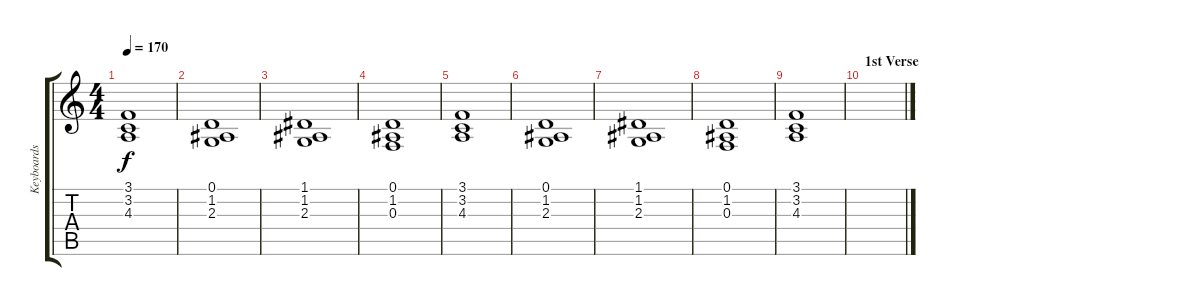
\track ("Keyboards" "Keyboards") {instrument choiraahs}
\staff {score tabs}
\tuning (D4 A3 F3 C3 G2 D2) {hide}
\ts (4 4)
\tempo 170
\clef g2
\ks c
(3.1 3.2 4.3).1{dy f} |
(0.1 1.2 2.3).1 |
(1.1 1.2 2.3).1 |
(0.1 1.2 0.3).1 |
(3.1 3.2 4.3).1 |
(0.1 1.2 2.3).1 |
(1.1 1.2 2.3).1 |
(0.1 1.2 0.3).1 |
(3.1 3.2 4.3).1 |
\section ("" "1st Verse")
